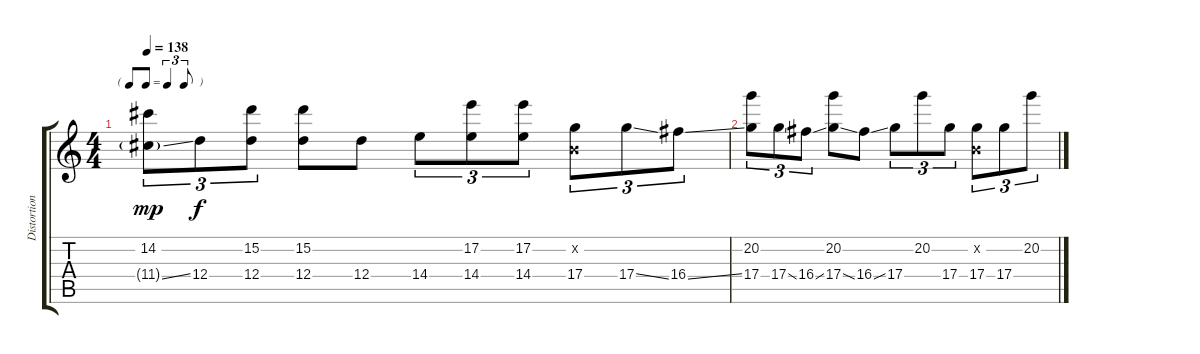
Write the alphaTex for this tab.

\track ("Distortion Gtr" "Distortion") {instrument overdrivenguitar}
\staff {score tabs}
\tuning (E4 B3 G3 D3 A2 E2) {hide}
\ts (4 4)
\tf triplet8th
\tempo 138
\clef g2
\ks c
(14.2 11.4{ss g}).8{tu (3 2) dy mp} 12.4.8{tu (3 2) dy f} (15.2 12.4).8{tu (3 2)} (15.2 12.4).8 12.4.8 14.4.8{tu (3 2)} (17.2 14.4).8{tu (3 2)} (17.2 14.4).8{tu (3 2)} (0.2{x} 17.4).8{tu (3 2)} 17.4{ss}.8{tu (3 2)} 16.4{ss}.8{tu (3 2)} |
(20.2 17.4).8{tu (3 2)} 17.4{ss}.8{tu (3 2)} 16.4{ss}.8{tu (3 2)} (20.2 17.4{ss}).8 16.4{ss}.8 17.4.8{tu (3 2)} 20.2.8{tu (3 2)} 17.4.8{tu (3 2)} (0.2{x} 17.4).8{tu (3 2)} 17.4.8{tu (3 2)} 20.2.8{tu (3 2)}
